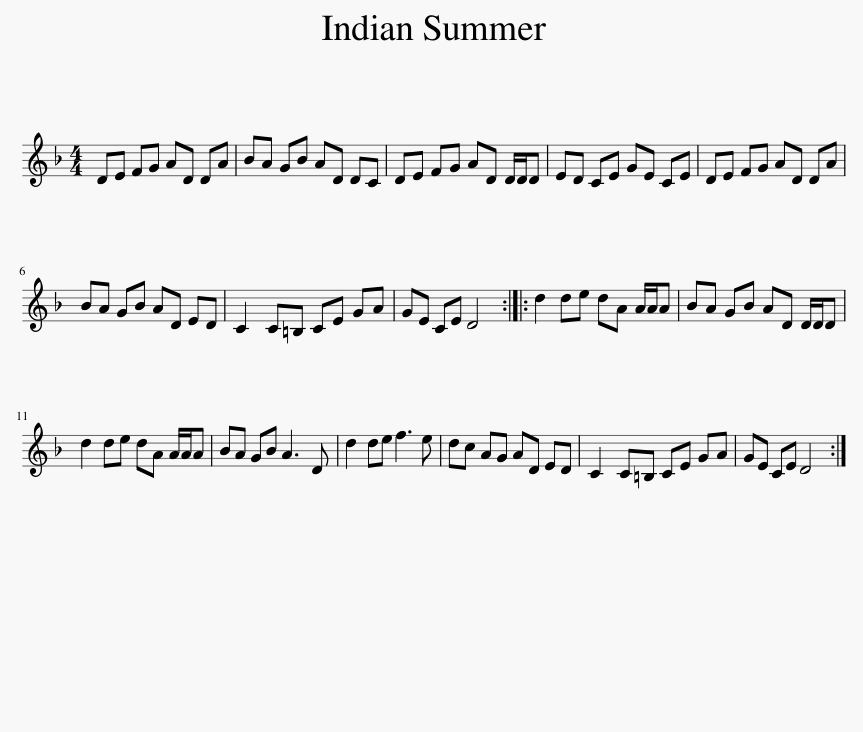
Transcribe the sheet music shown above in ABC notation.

X:1
L:1/8
M:4/4
I:linebreak $
K:Dmin
V:1 treble
V:1
 DE FG AD DA | BA GB AD DC | DE FG AD D/D/D | ED CE GE CE | DE FG AD DA |$ %5
 BA GB AD ED | C2 C=B, CE GA | GE CE D4 :: d2 de dA A/A/A | BA GB AD D/D/D |$ %10
 d2 de dA A/A/A | BA GB A3 D | d2 de f3 e | dc AG AD ED | C2 C=B, CE GA | %15
 GE CE D4 :| %16
